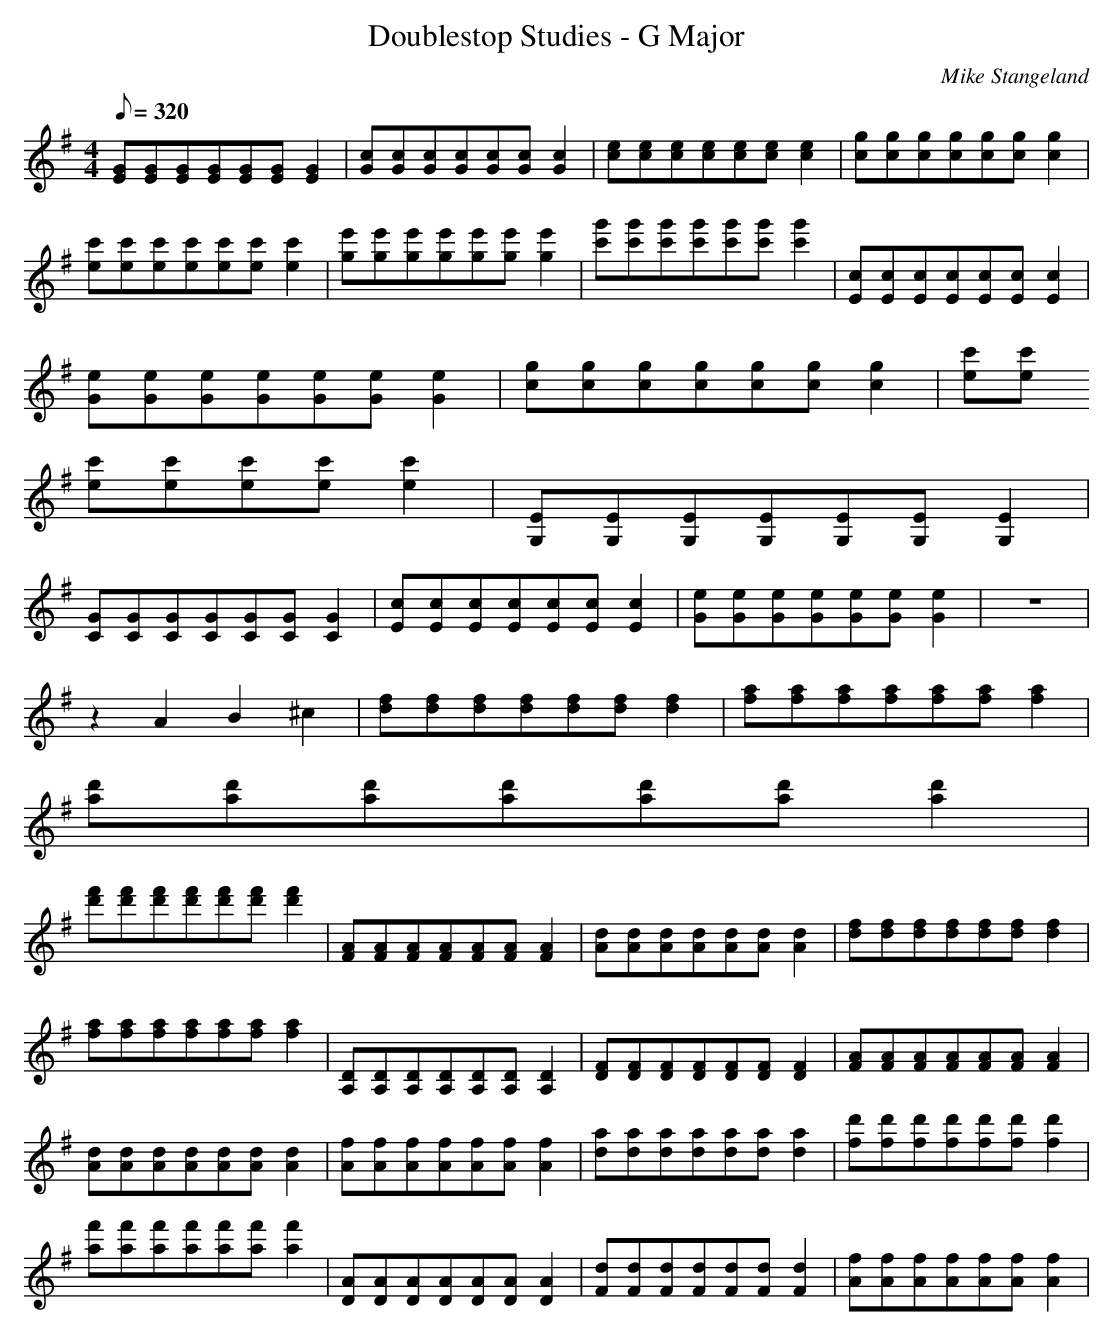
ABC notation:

X:1
T:Doublestop Studies - G Major
C:Mike Stangeland
M:4/4
L:1/8
Q:1/8=320
K:G
[GE][GE][GE][GE][GE][GE][G2E2]|[cG][cG][cG][cG][cG][cG][c2G2]|[ec][ec][ec][ec][ec][ec][e2c2]|[gc][gc][gc][gc][gc][gc][g2c2]|
[c'e][c'e][c'e][c'e][c'e][c'e][c'2e2]|[e'g][e'g][e'g][e'g][e'g][e'g][e'2g2]|[g'c'][g'c'][g'c'][g'c'][g'c'][g'c'][g'2c'2]|[cE][cE][cE][cE][cE][cE][c2E2]|
[eG][eG][eG][eG][eG][eG][e2G2]|[gc][gc][gc][gc][gc][gc][g2c2]|[c'e][c'e]
[c'e][c'e][c'e][c'e][c'2e2]|[EG,][EG,][EG,][EG,][EG,][EG,][E2G,2]|
[GC][GC][GC][GC][GC][GC][G2C2]|[cE][cE][cE][cE][cE][cE][c2E2]|[eG][eG][eG][eG][eG][eG][e2G2]|z8|
z2A2B2^c2|[fd][fd][fd][fd][fd][fd][f2d2]|[af][af][af][af][af][af][a2f2]|
[d'a][d'a][d'a][d'a][d'a][d'a][d'2a2]|
[f'd'][f'd'][f'd'][f'd'][f'd'][f'd'][f'2d'2]|[AF][AF][AF][AF][AF][AF][A2F2]|[dA][dA][dA][dA][dA][dA][d2A2]|[fd][fd][fd][fd][fd][fd][f2d2]|
[af][af][af][af][af][af][a2f2]|[DA,][DA,][DA,][DA,][DA,][DA,][D2A,2]|[FD][FD][FD][FD][FD][FD][F2D2]|[AF][AF][AF][AF][AF][AF][A2F2]|
[dA][dA][dA][dA][dA][dA][d2A2]|[fA][fA][fA][fA][fA][fA][f2A2]|[ad][ad][ad][ad][ad][ad][a2d2]|[d'f][d'f][d'f][d'f][d'f][d'f][d'2f2]|
[f'a][f'a][f'a][f'a][f'a][f'a][f'2a2]|[AD][AD][AD][AD][AD][AD][A2D2]|[dF][dF][dF][dF][dF][dF][d2F2]|[fA][fA][fA][fA][fA][fA][f2A2]|
